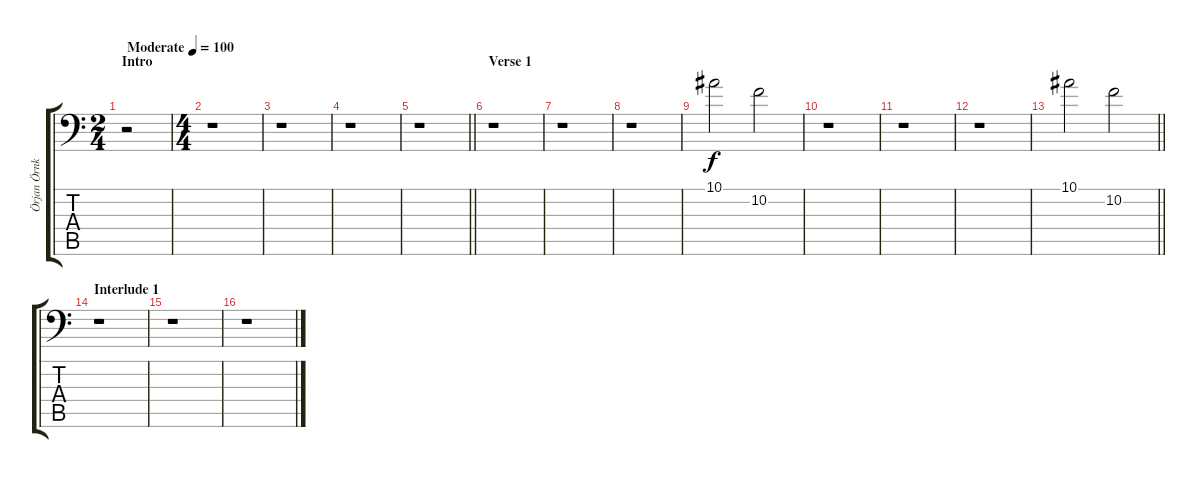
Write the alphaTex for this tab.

\track ("Örjan Örnkloo" "Örjan Örnk") {instrument pad3polysynth}
\staff {score tabs}
\tuning (C4 G3 Eb3 Bb2 F2 Bb1) {hide}
\ts (2 4)
\section ("" "Intro")
\tempo (100 "Moderate")
\clef f4
\ks c
r.2{dy f instrument pad3polysynth} |
\ts (4 4)
r.1 |
r.1 |
r.1 |
\barLineRight lightlight
r.1 |
\section ("" "Verse 1")
r.1 |
r.1 |
r.1 |
10.1.2 10.2.2 |
r.1 |
r.1 |
r.1 |
\barLineRight lightlight
10.1.2 10.2.2 |
\section ("" "Interlude 1")
r.1 |
r.1 |
r.1
